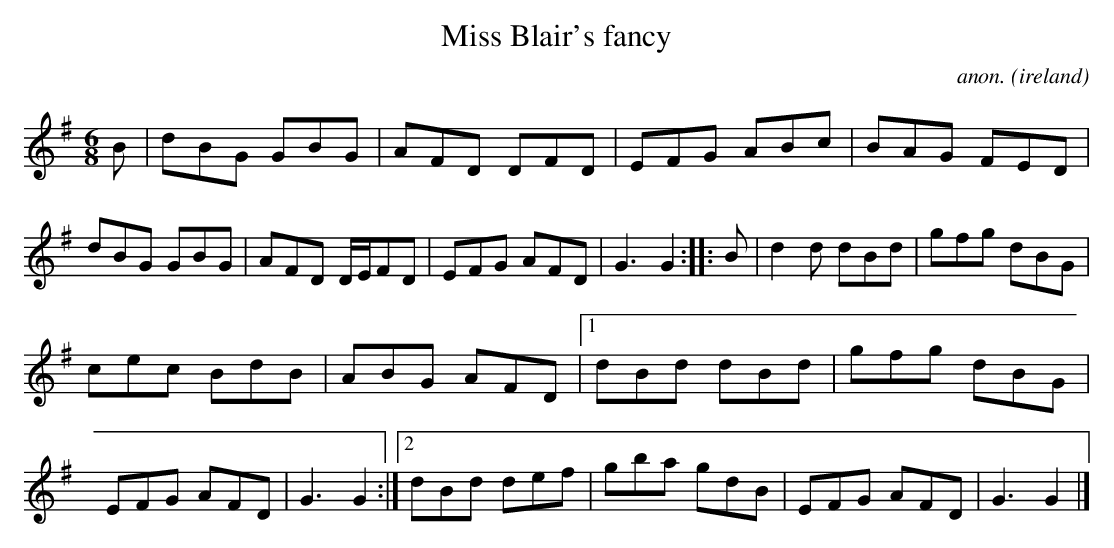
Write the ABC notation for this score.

X:1
T:Miss Blair's fancy
O:ireland
C:anon.
M:6/8
L:1/8
K:G
B|dBG GBG|AFD DFD|EFG ABc|BAG FED|dBG GBG|AFD D/E/FD|EFG AFD|G3 G2::B|d2d dBd|gfg dBG|
cec BdB|ABG AFD|[1 dBd dBd|gfg dBG|EFG AFD|G3 G2:|[2 dBd def|gba gdB|EFG AFD|G3 G2|]
